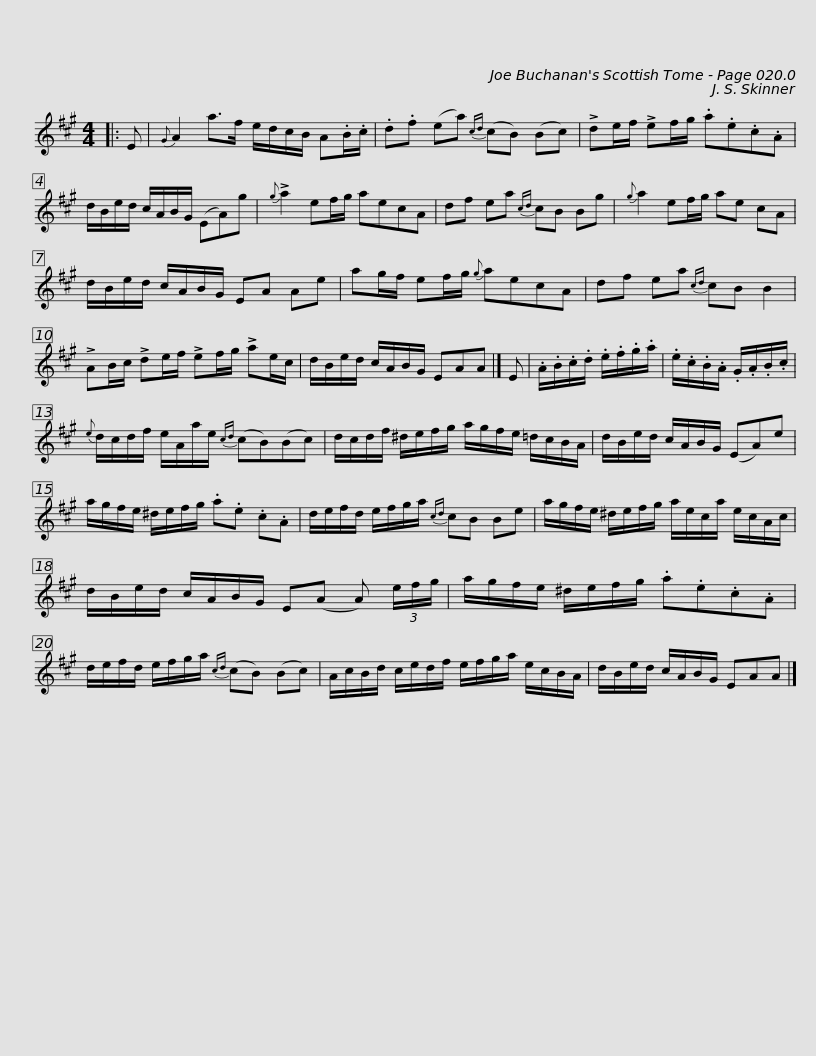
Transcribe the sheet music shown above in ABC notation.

X:1
L:1/8
M:4/4
I:linebreak $
K:A
V:1 treble
V:1
|: E |{G} A2 a>f e/d/c/B/ A.B/.c/ | .d.f (ea){cd} (cB) (Bc) | !>!de/f/ !>!ef/g/ .a.e.c.A | d/B/e/d/ c/A/B/G/ (EA)g |$ %5
{g} !>!a2 ef/g/ aecA | df ea{cd} cB Bg |{g} a2 ef/g/ ae cA | d/B/e/d/ c/A/B/G/ EA Ae |$ ag/f/ ef/g/{g} aecA | %10
 df ea{cd} cB B2 | !>!AB/c/ !>!de/f/ !>!ef/g/ !>!ae/c/ | d/B/e/d/ c/A/B/G/ EAA |] E |$ .A/.B/.c/.d/ .e/.f/.g/.a/ | %15
 .e/.c/.B/.A/ .G/.A/.B/.c/ |{e} d/c/d/f/ e/A/a/e/{cd} (cB)(Bc) | d/c/d/f/ ^d/e/f/g/ a/g/f/e/ =d/c/B/A/ |$ d/B/e/d/ c/A/B/G/ (EA)e | a/g/f/e/ ^d/e/f/g/ .a.e .c.A | %20
 d/e/f/d/ e/f/g/a/{cd} cB Be |$ a/g/f/e/ ^d/e/f/g/ a/e/c/a/ e/c/A/c/ | d/B/e/d/ c/A/B/G/ E(A A) (3e/f/g/ | a/g/f/e/ ^d/e/f/g/ .a.e.c.A |$ d/e/f/d/ e/f/g/a/{cd} (cB) (Bc) | %25
 A/c/B/d/ c/e/d/f/ e/f/g/a/ e/c/B/A/ | d/B/e/d/ c/A/B/G/ EAA |] %27
